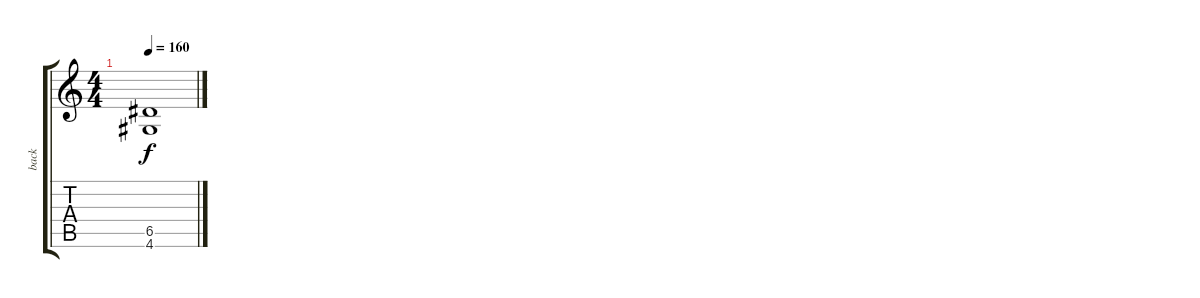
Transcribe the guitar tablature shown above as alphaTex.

\track ("back" "back") {instrument distortionguitar}
\staff {score tabs}
\tuning (E4 B3 G3 D3 A2 E2) {hide}
\ts (4 4)
\tempo 160
\clef g2
\ks c
(6.5{t} 4.6{t}).1{dy f}
